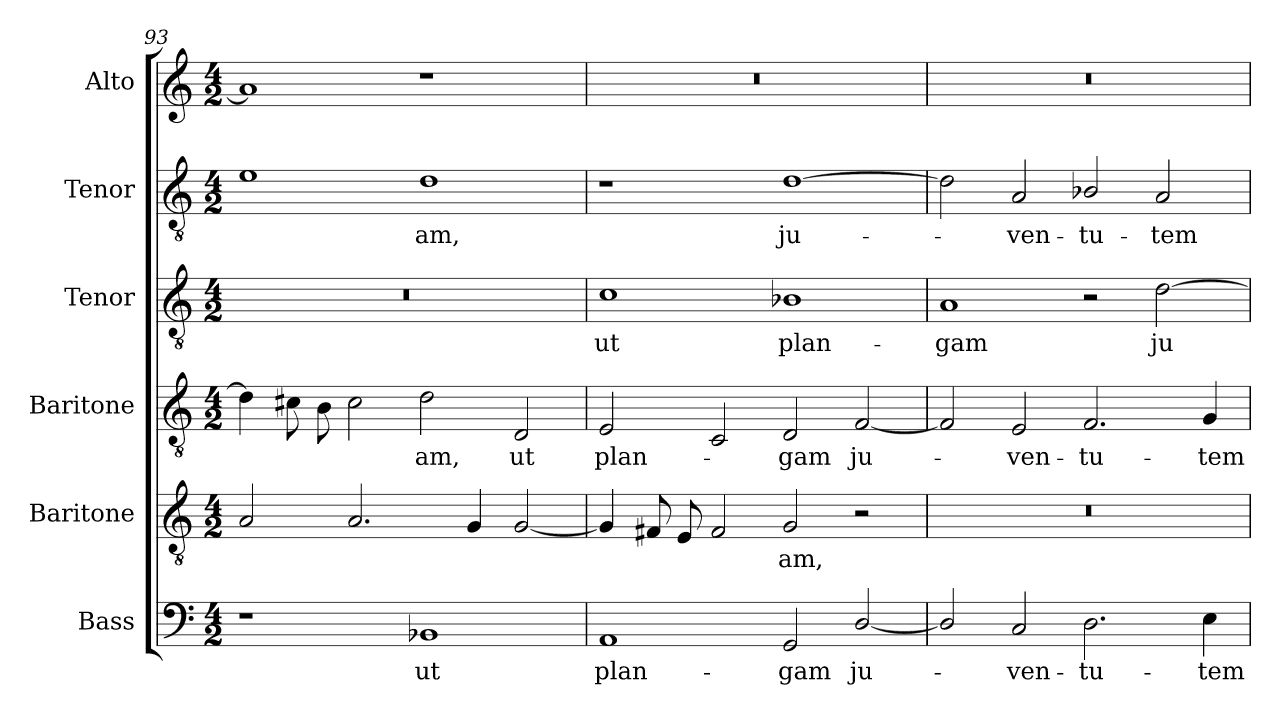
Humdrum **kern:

**kern	**text	**kern	**text	**kern	**text	**kern	**text	**kern	**text	**kern
*part6	*part6	*part5	*part5	*part4	*part4	*part3	*part3	*part2	*part2	*part1
*staff6	*staff6	*staff5	*staff5	*staff4	*staff4	*staff3	*staff3	*staff2	*staff2	*staff1
*I"Bass	*	*I"Baritone	*	*I"Baritone	*	*I"Tenor	*	*I"Tenor	*	*I"Alto
*I'B.	*	*I'Bar.	*	*I'Bar.	*	*I'T.	*	*I'T.	*	*I'A.
*clefF4	*	*clefGv2	*	*clefGv2	*	*clefGv2	*	*clefGv2	*	*clefG2
*	*	*ITrd7c12	*	*ITrd7c12	*	*ITrd7c12	*	*ITrd7c12	*	*
*k[]	*	*k[]	*	*k[]	*	*k[]	*	*k[]	*	*k[]
*C:	*	*C:	*	*C:	*	*C:	*	*C:	*	*C:
*M4/2	*	*M4/2	*	*M4/2	*	*M4/2	*	*M4/2	*	*M4/2
=93	=93	=93	=93	=93	=93	=93	=93	=93	=93	=93
!	!	!	!	!	!	!LO:N:vis=1	!	!	!	!
1r	.	2AAi/	.	4Di\]	.	0r	.	1Ei	.	1ai]
.	.	.	.	8C#Xi\	.	.	.	.	.	.
.	.	.	.	8BBi\	.	.	.	.	.	.
.	.	2.AAi/	.	2C#i\	.	.	.	.	.	.
!	!LO:LY:b:color=#000000	!	!	!	!	!	!	!	!	!
!	!	!	!	!	!LO:LY:b:color=#000000	!	!	!	!	!
!	!	!	!	!	!	!	!	!	!LO:LY:b:color=#000000	!
1BB-Xi	ut	.	.	2Di\	-am,	.	.	1Di	-am,	1r
.	.	4GGi/	.	.	.	.	.	.	.	.
!	!	!	!	!	!LO:LY:b:color=#000000	!	!	!	!	!
.	.	[2GGi/	.	2DDi/	ut	.	.	.	.	.
!!LO:LB:g=z
=94	=94	=94	=94	=94	=94	=94	=94	=94	=94	=94
!	!LO:LY:b:color=#000000	!	!	!	!	!	!	!	!	!
!	!	!	!	!	!LO:LY:b:color=#000000	!	!	!	!	!
!	!	!	!	!	!	!	!LO:LY:b:color=#000000	!	!	!LO:N:vis=1
1AAi	plan-	4GGi/]	.	2EEi/	plan-	1Ci	ut	1r	.	0r
.	.	8FF#Xi/	.	.	.	.	.	.	.	.
.	.	8EEi/	.	.	.	.	.	.	.	.
.	.	2FF#i/	.	2CCi/	.	.	.	.	.	.
!	!LO:LY:b:color=#000000	!	!	!	!	!	!	!	!	!
!	!	!	!LO:LY:b:color=#000000	!	!	!	!	!	!	!
!	!	!	!	!	!LO:LY:b:color=#000000	!	!	!	!	!
!	!	!	!	!	!	!	!LO:LY:b:color=#000000	!	!	!
!	!	!	!	!	!	!	!	!	!LO:LY:b:color=#000000	!
2GGi/	-gam	2GGi/	-am,	2DDi/	-gam	1BB-Xi	plan-	[1Di	ju-	.
!	!LO:LY:b:color=#000000	!	!	!	!	!	!	!	!	!
!	!	!	!	!	!LO:LY:b:color=#000000	!	!	!	!	!
[2Di/	ju-	2r	.	[2FFi/	ju-	.	.	.	.	.
=95	=95	=95	=95	=95	=95	=95	=95	=95	=95	=95
!	!	!LO:N:vis=1	!	!	!	!	!	!	!	!
!	!	!	!	!	!	!	!LO:LY:b:color=#000000	!	!	!LO:N:vis=1
2Di/]	.	0r	.	2FFi/]	.	1AAi	-gam	2Di\]	.	0r
!	!LO:LY:b:color=#000000	!	!	!	!	!	!	!	!	!
!	!	!	!	!	!LO:LY:b:color=#000000	!	!	!	!	!
!	!	!	!	!	!	!	!	!	!LO:LY:b:color=#000000	!
2Ci/	-ven-	.	.	2EEi/	-ven-	.	.	2AAi/	-ven-	.
!	!LO:LY:b:color=#000000	!	!	!	!	!	!	!	!	!
!	!	!	!	!	!LO:LY:b:color=#000000	!	!	!	!	!
!	!	!	!	!	!	!	!	!	!LO:LY:b:color=#000000	!
2.Di\	-tu-	.	.	2.FFi/	-tu-	2r	.	2BB-Xi/	-tu-	.
!	!	!	!	!	!	!	!LO:LY:b:color=#000000	!	!	!
!	!	!	!	!	!	!	!	!	!LO:LY:b:color=#000000	!
.	.	.	.	.	.	[2Di\	ju-	2AAi/	-tem	.
!	!LO:LY:b:color=#000000	!	!	!	!	!	!	!	!	!
!	!	!	!	!	!LO:LY:b:color=#000000	!	!	!	!	!
4Ei\	-tem	.	.	4GGi/	-tem	.	.	.	.	.
=	=	=	=	=	=	=	=	=	=	=
*-	*-	*-	*-	*-	*-	*-	*-	*-	*-	*-
